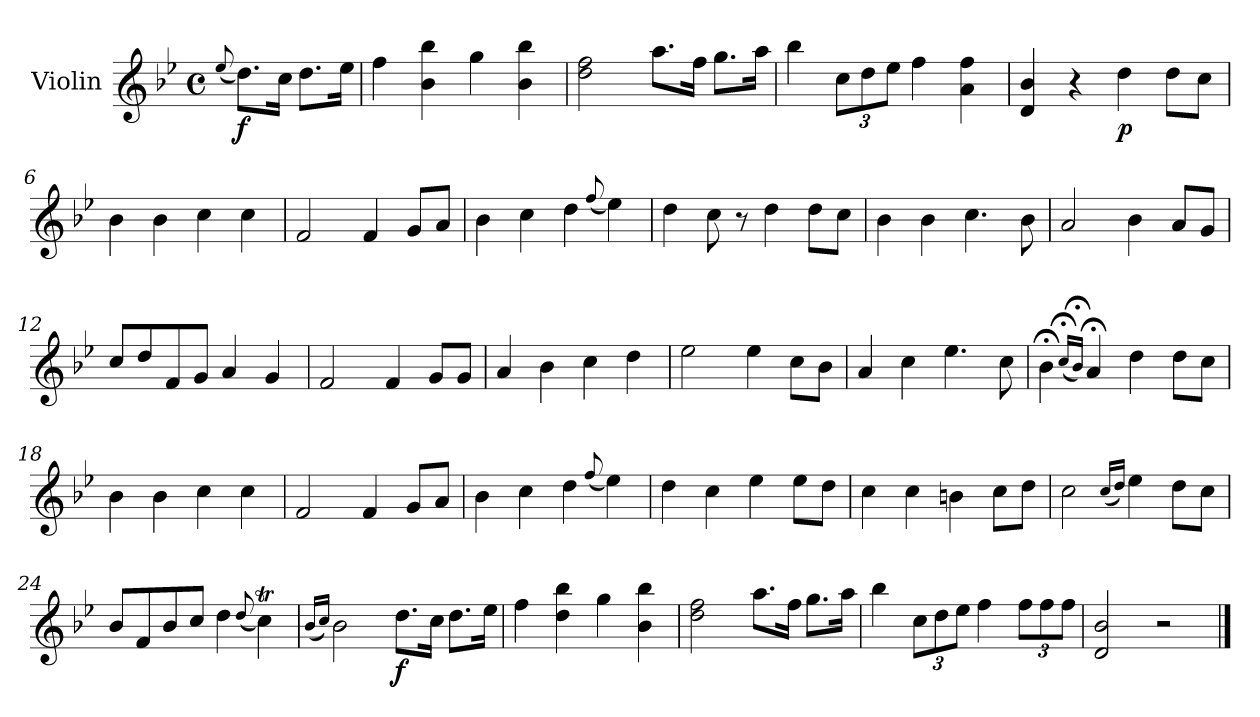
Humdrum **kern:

**kern	**dynam
*part1	*part1
*staff1	*staff1
*I"Violin	*
*I'Vln.	*
*clefG2	*
*k[b-e-]	*
*M4/4	*
*met(c)	*
=1	=1
(<8qqee-/	.
!	!LO:DY:b
8.dd\L)	f
16cc\Jk	.
8.dd\L	.
16ee-\Jk	.
=2	=2
4ff\	.
4b-\ 4bb-\	.
4gg\	.
4b-\ 4bb-\	.
=3	=3
2dd\ 2ff\	.
8.aa\L	.
16ff\Jk	.
8.gg\L	.
16aa\Jk	.
=4	=4
4bb-\	.
*Xbrackettup	*
12cc\L	.
12dd\	.
12ee-\J	.
4ff\	.
4a\ 4ff\	.
=5	=5
4d/ 4b-/	.
4r	.
!	!LO:DY:b
4dd\	p
8dd\L	.
8cc\J	.
!!LO:LB:g=z
=6	=6
4b-\	.
4b-\	.
4cc\	.
4cc\	.
=7	=7
2f/	.
4f/	.
8g/L	.
8a/J	.
=8	=8
4b-\	.
4cc\	.
4dd\	.
(<8qqff/	.
4ee-\)	.
=9	=9
4dd\	.
8cc\	.
8r	.
4dd\	.
8dd\L	.
8cc\J	.
=10	=10
4b-\	.
4b-\	.
4.cc\	.
8b-\	.
=11	=11
2a/	.
4b-\	.
8a/L	.
8g/J	.
!!LO:LB:g=z
=12	=12
8cc/L	.
8dd/	.
8f/	.
8g/J	.
4a/	.
4g/	.
=13	=13
2f/	.
4f/	.
8g/L	.
8g/J	.
=14	=14
4a/	.
4b-\	.
4cc\	.
4dd\	.
=15	=15
2ee-\	.
4ee-\	.
8cc\L	.
8b-\J	.
=16	=16
4a/	.
4cc\	.
4.ee-\	.
8cc\	.
=17	=17
4b-;<\	.
(<16qqcc;</LL	.
16qqb-;</JJ)	.
4a;</	.
4dd\	.
8dd\L	.
8cc\J	.
!!LO:LB:g=z
=18	=18
4b-\	.
4b-\	.
4cc\	.
4cc\	.
=19	=19
2f/	.
4f/	.
8g/L	.
8a/J	.
=20	=20
4b-\	.
4cc\	.
4dd\	.
(<8qqff/	.
4ee-\)	.
=21	=21
4dd\	.
4cc\	.
4ee-\	.
8ee-\L	.
8dd\J	.
=22	=22
4cc\	.
4cc\	.
4bn\	.
8cc\L	.
8dd\J	.
=23	=23
2cc\	.
(<16qqcc/LL	.
16qqdd/JJ)	.
4ee-\	.
8dd\L	.
8cc\J	.
!!LO:LB:g=z
=24	=24
8b-/L	.
8f/	.
8b-/	.
8cc/J	.
4dd\	.
(<8qqdd/	.
4ccT\)	.
=25	=25
(<16qqb-/LL	.
16qqcc/JJ)	.
2b-\	.
!	!LO:DY:b
8.dd\L	f
16cc\Jk	.
8.dd\L	.
16ee-\Jk	.
=26	=26
4ff\	.
4dd\ 4bb-\	.
4gg\	.
4b-\ 4bb-\	.
=27	=27
2dd\ 2ff\	.
8.aa\L	.
16ff\Jk	.
8.gg\L	.
16aa\Jk	.
=28	=28
4bb-\	.
12cc\L	.
12dd\	.
12ee-\J	.
4ff\	.
12ff\L	.
12ff\	.
12ff\J	.
!!LO:LB:g=z
=29	=29
2d/ 2b-/	.
2r	.
==	==
*-	*-
